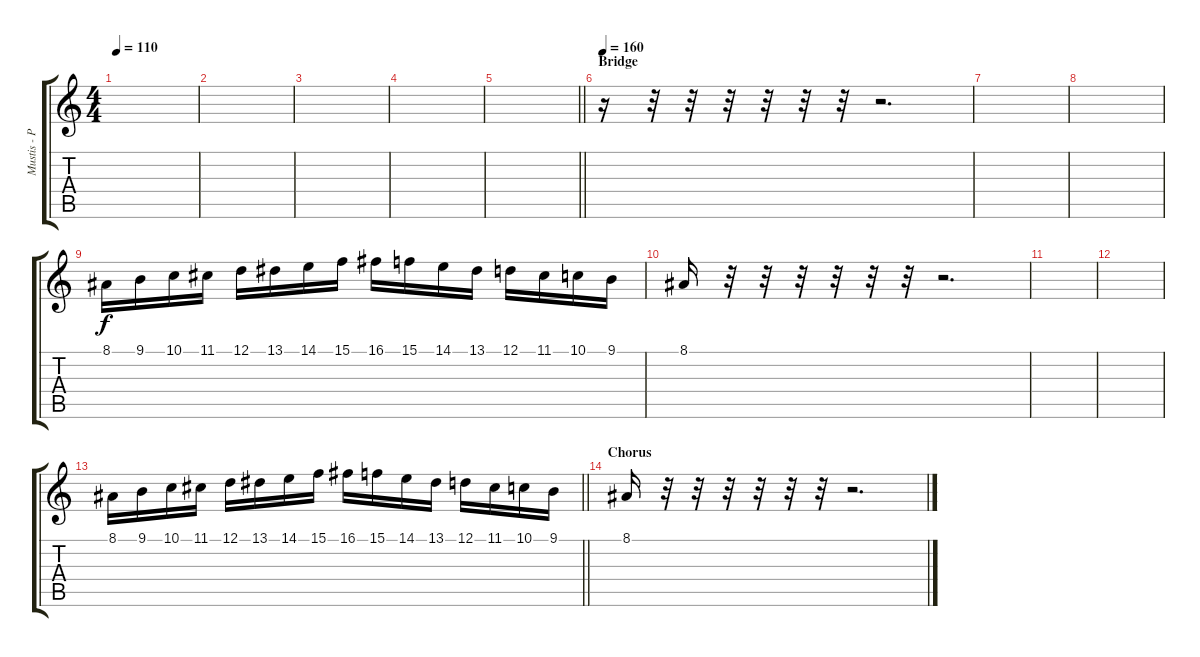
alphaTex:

\track ("Mustis - Pad" "Mustis - P") {instrument pad1newage}
\staff {score tabs}
\tuning (D4 A3 F3 C3 G2 D2) {hide}
\ts (4 4)
\tempo 110
\clef g2
\ks c
|
|
|
|
\barLineRight lightlight
|
\section ("" "Bridge")
\tempo 160
r.16 r.32 r.32 r.32 r.32 r.32 r.32 r.2{d} |
|
|
8.1.16 9.1.16 10.1.16 11.1.16 12.1.16 13.1.16 14.1.16 15.1.16 16.1.16 15.1.16 14.1.16 13.1.16 12.1.16 11.1.16 10.1.16 9.1.16 |
8.1.16 r.32 r.32 r.32 r.32 r.32 r.32 r.2{d} |
|
|
\barLineRight lightlight
8.1.16 9.1.16 10.1.16 11.1.16 12.1.16 13.1.16 14.1.16 15.1.16 16.1.16 15.1.16 14.1.16 13.1.16 12.1.16 11.1.16 10.1.16 9.1.16 |
\section ("" "Chorus")
8.1.16 r.32 r.32 r.32 r.32 r.32 r.32 r.2{d}
